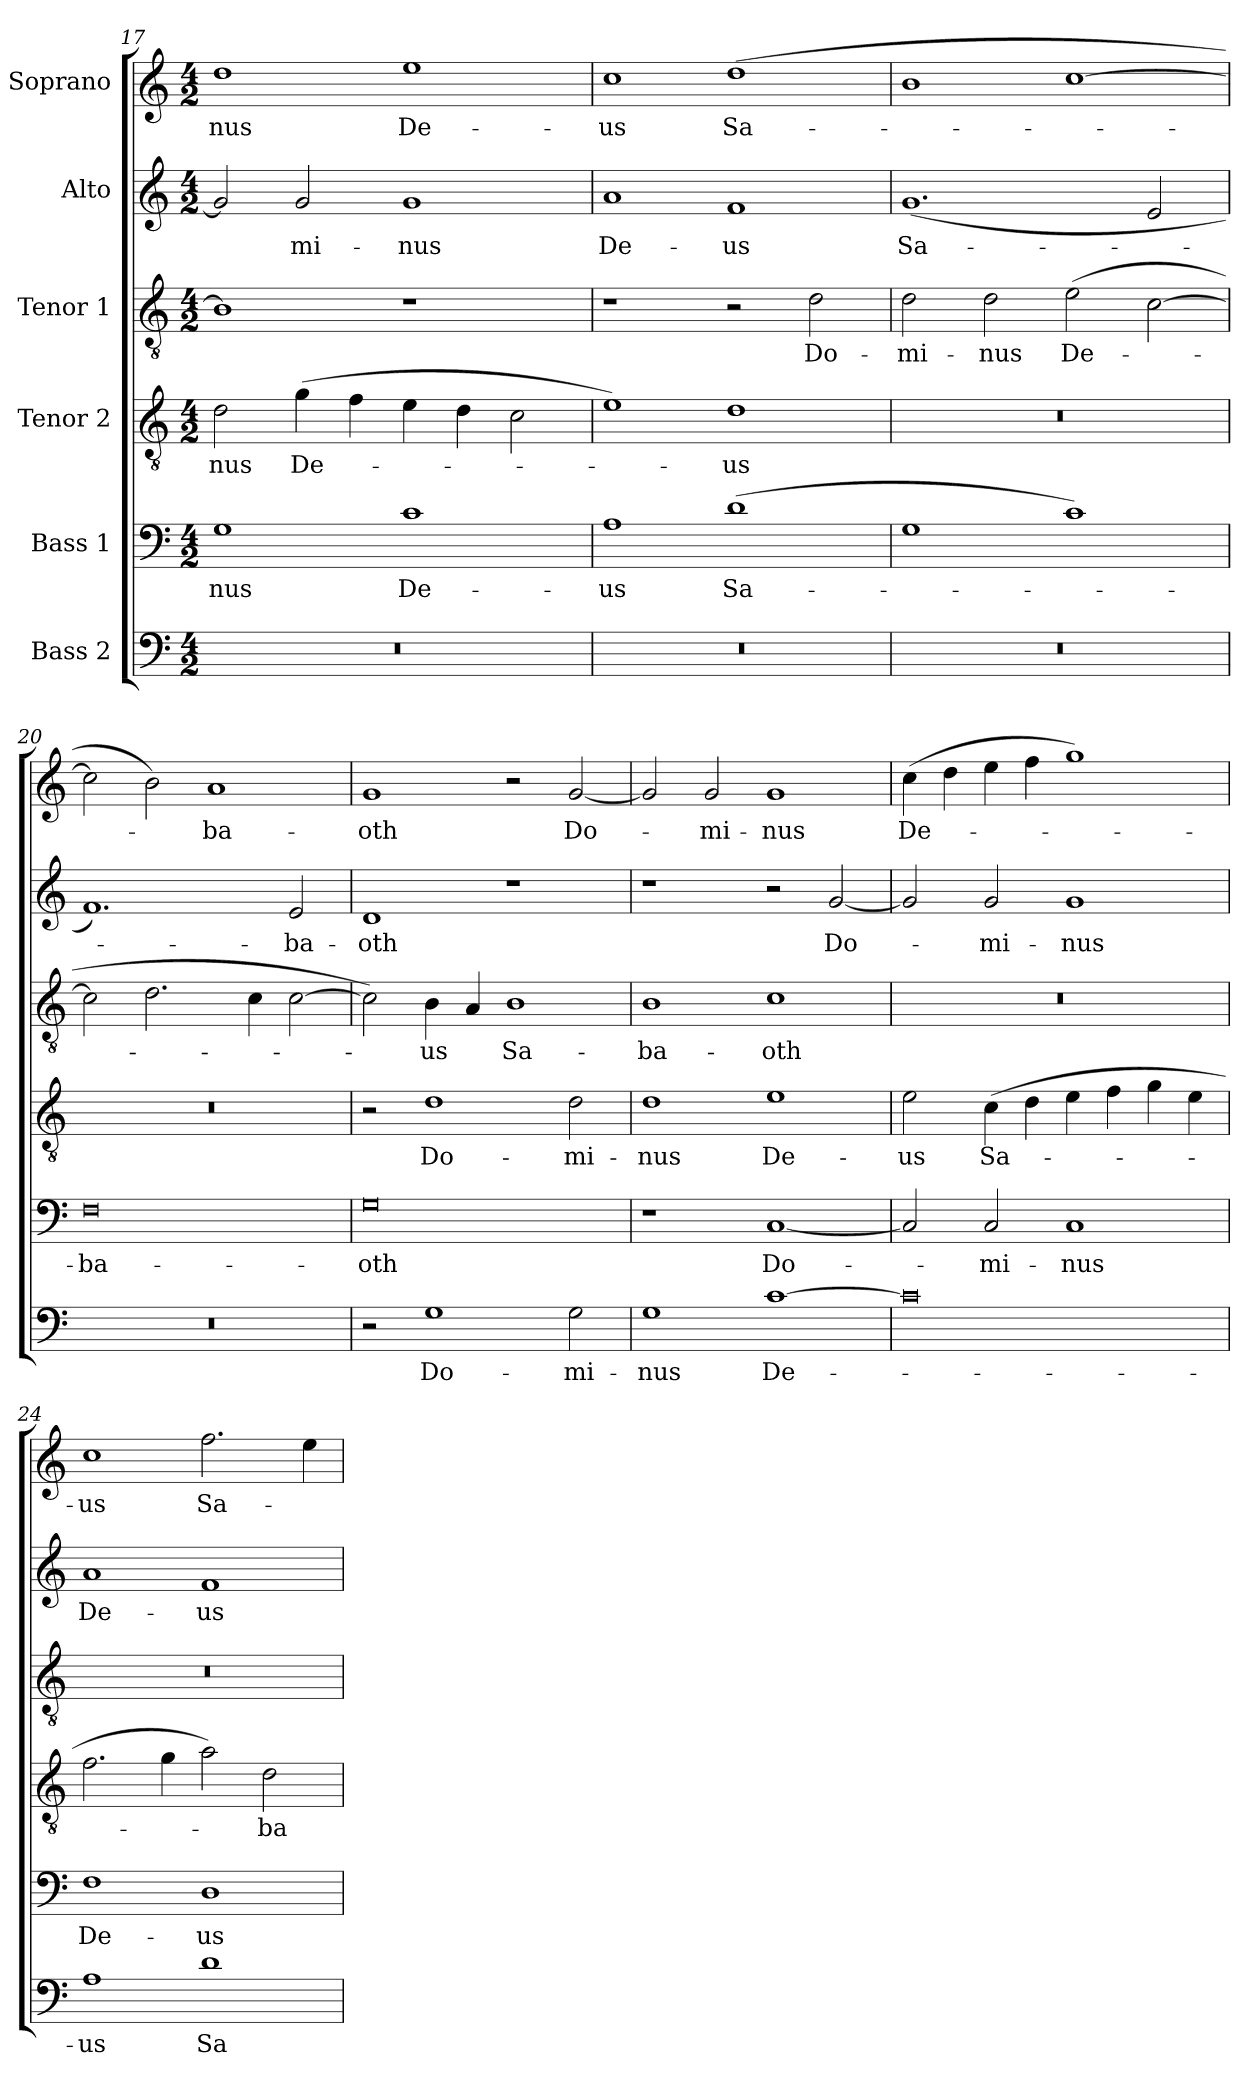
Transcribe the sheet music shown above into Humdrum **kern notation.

**kern	**text	**kern	**text	**kern	**text	**kern	**text	**kern	**text	**kern	**text
*part6	*part6	*part5	*part5	*part4	*part4	*part3	*part3	*part2	*part2	*part1	*part1
*staff6	*staff6	*staff5	*staff5	*staff4	*staff4	*staff3	*staff3	*staff2	*staff2	*staff1	*staff1
*I"Bass 2	*	*I"Bass 1	*	*I"Tenor 2	*	*I"Tenor 1	*	*I"Alto	*	*I"Soprano	*
*clefF4	*	*clefF4	*	*clefGv2	*	*clefGv2	*	*clefG2	*	*clefG2	*
*k[]	*	*k[]	*	*k[]	*	*k[]	*	*k[]	*	*k[]	*
*C:	*	*C:	*	*C:	*	*C:	*	*C:	*	*C:	*
*M4/2	*	*M4/2	*	*M4/2	*	*M4/2	*	*M4/2	*	*M4/2	*
=17	=17	=17	=17	=17	=17	=17	=17	=17	=17	=17	=17
0r	.	1G	-nus	2d\	-nus	1B]	.	2g/]	.	1dd	-nus
.	.	.	.	(4g\	De-	.	.	2g/	-mi-	.	.
.	.	.	.	4f\	.	.	.	.	.	.	.
.	.	1c	De-	4e\	.	1r	.	1g	-nus	1ee	De-
.	.	.	.	4d\	.	.	.	.	.	.	.
.	.	.	.	2c\	.	.	.	.	.	.	.
=18	=18	=18	=18	=18	=18	=18	=18	=18	=18	=18	=18
0r	.	1A	-us	1e)	.	1r	.	1a	De-	1cc	-us
.	.	(1d	Sa-	1d	-us	2r	.	1f	-us	(1dd	Sa-
.	.	.	.	.	.	2d\	Do-	.	.	.	.
!!LO:PB:g=z
=19	=19	=19	=19	=19	=19	=19	=19	=19	=19	=19	=19
0r	.	1G	.	0r	.	2d\	-mi-	(1.g	Sa-	1b	.
.	.	.	.	.	.	2d\	-nus	.	.	.	.
.	.	1c)	.	.	.	(2e\	De-	.	.	[1cc	.
.	.	.	.	.	.	[2c\	.	2e/	.	.	.
=20	=20	=20	=20	=20	=20	=20	=20	=20	=20	=20	=20
0r	.	0F	-ba-	0r	.	2c\]	.	1.f)	.	2cc\]	.
.	.	.	.	.	.	2.d\	.	.	.	2b\)	.
.	.	.	.	.	.	.	.	.	.	1a	-ba-
.	.	.	.	.	.	4c\	.	.	.	.	.
.	.	.	.	.	.	[2c\	.	2e/	-ba-	.	.
=21	=21	=21	=21	=21	=21	=21	=21	=21	=21	=21	=21
2r	.	0G	-oth	2r	.	2c\])	.	1d	-oth	1g	-oth
1G	Do-	.	.	1d	Do-	4B\	-us	.	.	.	.
.	.	.	.	.	.	4A/	.	.	.	.	.
.	.	.	.	.	.	1B	Sa-	1r	.	2r	.
2G\	-mi-	.	.	2d\	-mi-	.	.	.	.	[2g/	Do-
=22	=22	=22	=22	=22	=22	=22	=22	=22	=22	=22	=22
1G	-nus	1r	.	1d	-nus	1B	-ba-	1r	.	2g/]	.
.	.	.	.	.	.	.	.	.	.	2g/	-mi-
[1c	De-	[1C	Do-	1e	De-	1c	-oth	2r	.	1g	-nus
.	.	.	.	.	.	.	.	[2g/	Do-	.	.
=23	=23	=23	=23	=23	=23	=23	=23	=23	=23	=23	=23
0c]	.	2C/]	.	2e\	-us	0r	.	2g/]	.	(4cc\	De-
.	.	.	.	.	.	.	.	.	.	4dd\	.
.	.	2C/	-mi-	(4c\	Sa-	.	.	2g/	-mi-	4ee\	.
.	.	.	.	4d\	.	.	.	.	.	4ff\	.
.	.	1C	-nus	4e\	.	.	.	1g	-nus	1gg)	.
.	.	.	.	4f\	.	.	.	.	.	.	.
.	.	.	.	4g\	.	.	.	.	.	.	.
.	.	.	.	4e\	.	.	.	.	.	.	.
=24	=24	=24	=24	=24	=24	=24	=24	=24	=24	=24	=24
1A	-us	1F	De-	2.f\	.	0r	.	1a	De-	1cc	-us
.	.	.	.	4g\	.	.	.	.	.	.	.
1d	Sa-	1D	-us	2a\)	.	.	.	1f	-us	2.ff\	Sa-
.	.	.	.	2d\	-ba-	.	.	.	.	.	.
.	.	.	.	.	.	.	.	.	.	4ee\	.
=	=	=	=	=	=	=	=	=	=	=	=
*-	*-	*-	*-	*-	*-	*-	*-	*-	*-	*-	*-
